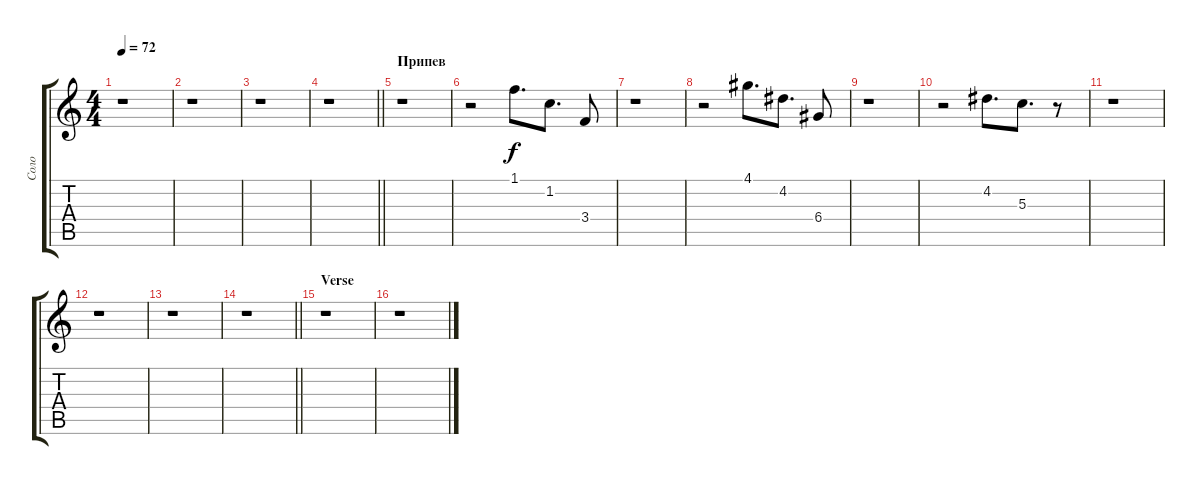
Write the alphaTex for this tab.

\track ("Соло" "Соло") {instrument distortionguitar}
\staff {score tabs}
\tuning (E4 B3 G3 D3 A2 E2) {hide}
\ts (4 4)
\tempo 72
\clef g2
\ks c
r.1{dy f} |
r.1 |
r.1 |
\barLineRight lightlight
r.1 |
\section ("" "Припев")
r.1 |
r.2 1.1.8{d} 1.2.8{d} 3.4.8 |
r.1 |
r.2 4.1.8{d} 4.2.8{d} 6.4.8 |
r.1 |
r.2 4.2.8{d} 5.3.8{d} r.8 |
r.1 |
r.1 |
r.1 |
\barLineRight lightlight
r.1 |
\section ("" "Verse")
r.1 |
r.1
